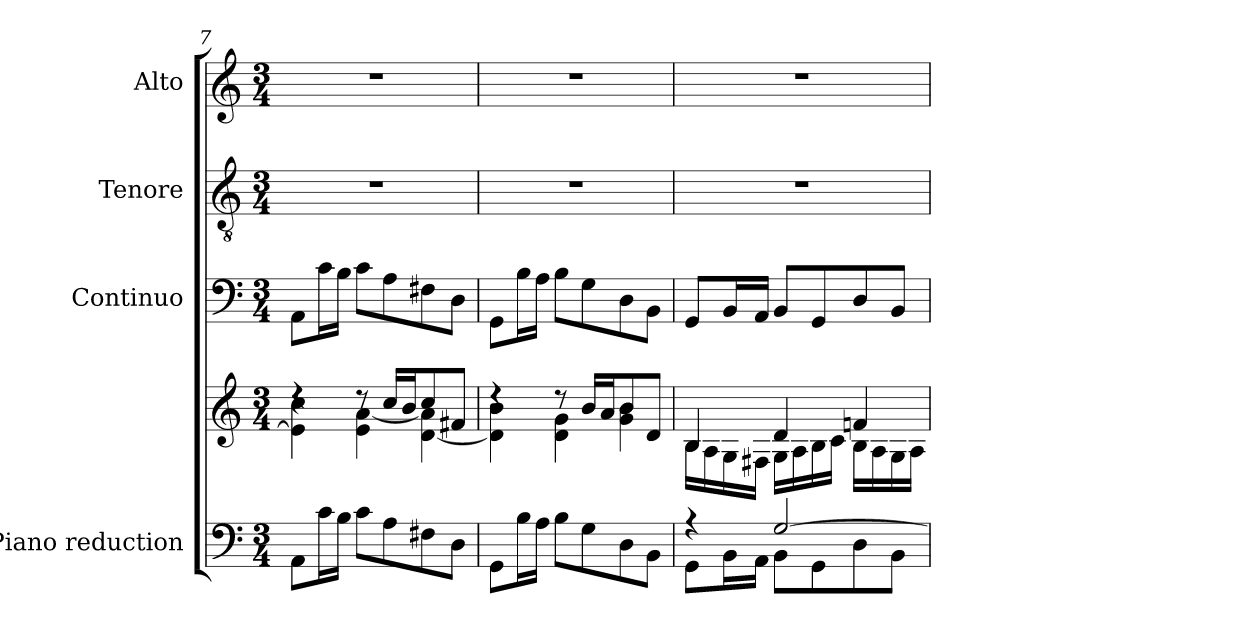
**kern	**kern	**kern	**kern	**kern
*part4	*part4	*part3	*part2	*part1
*staff5	*staff4	*staff3	*staff2	*staff1
*I"Piano reduction	*	*I"Continuo	*I"Tenore	*I"Alto
*I'Pno	*	*	*	*
*clefF4	*clefG2	*clefF4	*clefGv2	*clefG2
*k[]	*k[]	*k[]	*k[]	*k[]
*M3/4	*M3/4	*M3/4	*M3/4	*M3/4
=7	=7	=7	=7	=7
*	*^	*	*	*
8AA\L	4rdd	4e\] 4cc\	8AA\L	2.r	2.r
16c\L	.	.	16c\L	.	.
16B\JJ	.	.	16B\JJ	.	.
8c\L	8rdd	4e\ [4a\	8c\L	.	.
8A\	16cc/LL	.	8A\	.	.
.	16b/J	.	.	.	.
8F#X\	8cc/	[4d\ 4a\]	8F#X\	.	.
8D\J	8f#X/J	.	8D\J	.	.
=8	=8	=8	=8	=8	=8
8GG\L	4rdd	4d\] 4b\	8GG\L	2.r	2.r
16B\L	.	.	16B\L	.	.
16A\JJ	.	.	16A\JJ	.	.
8B\L	8rdd	4d\ 4g\	8B\L	.	.
8G\	16b/LL	.	8G\	.	.
.	16a/J	.	.	.	.
8D\	8b/	4g\ 4b\	8D\	.	.
8BB\J	8d/J	.	8BB\J	.	.
=9	=9	=9	=9	=9	=9
*^	*	*	*	*	*
4r	8GG\L	4B/	16B\LL	8GG/L	2.r	2.r
.	.	.	16A\	.	.	.
.	16BB\L	.	16G\	16BB/L	.	.
.	16AA\JJ	.	16F#X\JJ	16AA/JJ	.	.
[2G/	8BB\L	4d/	16G\LL	8BB/L	.	.
.	.	.	16A\	.	.	.
.	8GG\	.	16B\	8GG/	.	.
.	.	.	16c\JJ	.	.	.
.	8D\	4fn/	16B\LL	8D/	.	.
.	.	.	16A\	.	.	.
.	8BB\J	.	16G\	8BB/J	.	.
.	.	.	16A\JJ	.	.	.
*v	*v	*	*	*	*	*
*	*v	*v	*	*	*
=	=	=	=	=
*-	*-	*-	*-	*-
